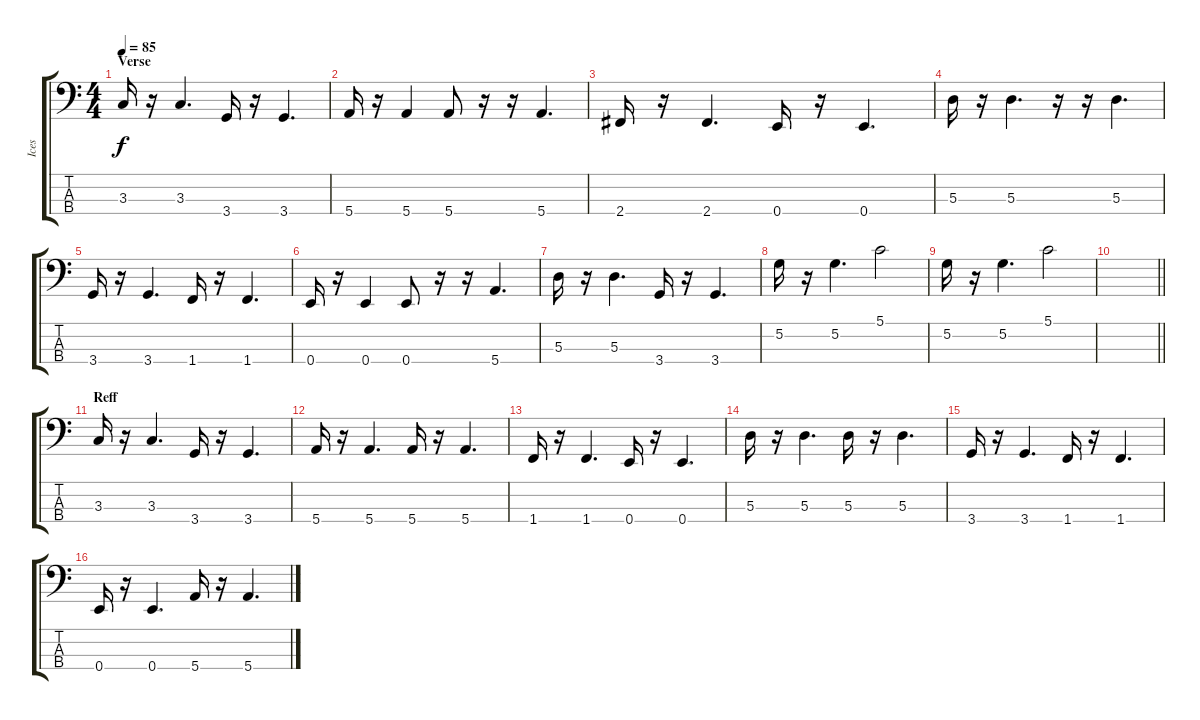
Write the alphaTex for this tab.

\track ("Ices" "Ices") {instrument electricbassfinger}
\staff {score tabs}
\tuning (G2 D2 A1 E1) {hide}
\ts (4 4)
\section ("" "Verse")
\tempo 85
\clef f4
\ks c
3.3.16{dy f} r.16 3.3.4{d} 3.4.16 r.16 3.4.4{d} |
5.4.16 r.16 5.4.4 5.4.8 r.16 r.16 5.4.4{d} |
2.4.16 r.16 2.4.4{d} 0.4.16 r.16 0.4.4{d} |
5.3.16 r.16 5.3.4{d} r.16 r.16 5.3.4{d} |
3.4.16 r.16 3.4.4{d} 1.4.16 r.16 1.4.4{d} |
0.4.16 r.16 0.4.4 0.4.8 r.16 r.16 5.4.4{d} |
5.3.16 r.16 5.3.4{d} 3.4.16 r.16 3.4.4{d} |
5.2.16 r.16 5.2.4{d} 5.1.2 |
5.2.16 r.16 5.2.4{d} 5.1.2 |
\barLineRight lightlight
|
\section ("" "Reff")
3.3.16 r.16 3.3.4{d} 3.4.16 r.16 3.4.4{d} |
5.4.16 r.16 5.4.4{d} 5.4.16 r.16 5.4.4{d} |
1.4.16 r.16 1.4.4{d} 0.4.16 r.16 0.4.4{d} |
5.3.16 r.16 5.3.4{d} 5.3.16 r.16 5.3.4{d} |
3.4.16 r.16 3.4.4{d} 1.4.16 r.16 1.4.4{d} |
0.4.16 r.16 0.4.4{d} 5.4.16 r.16 5.4.4{d}
